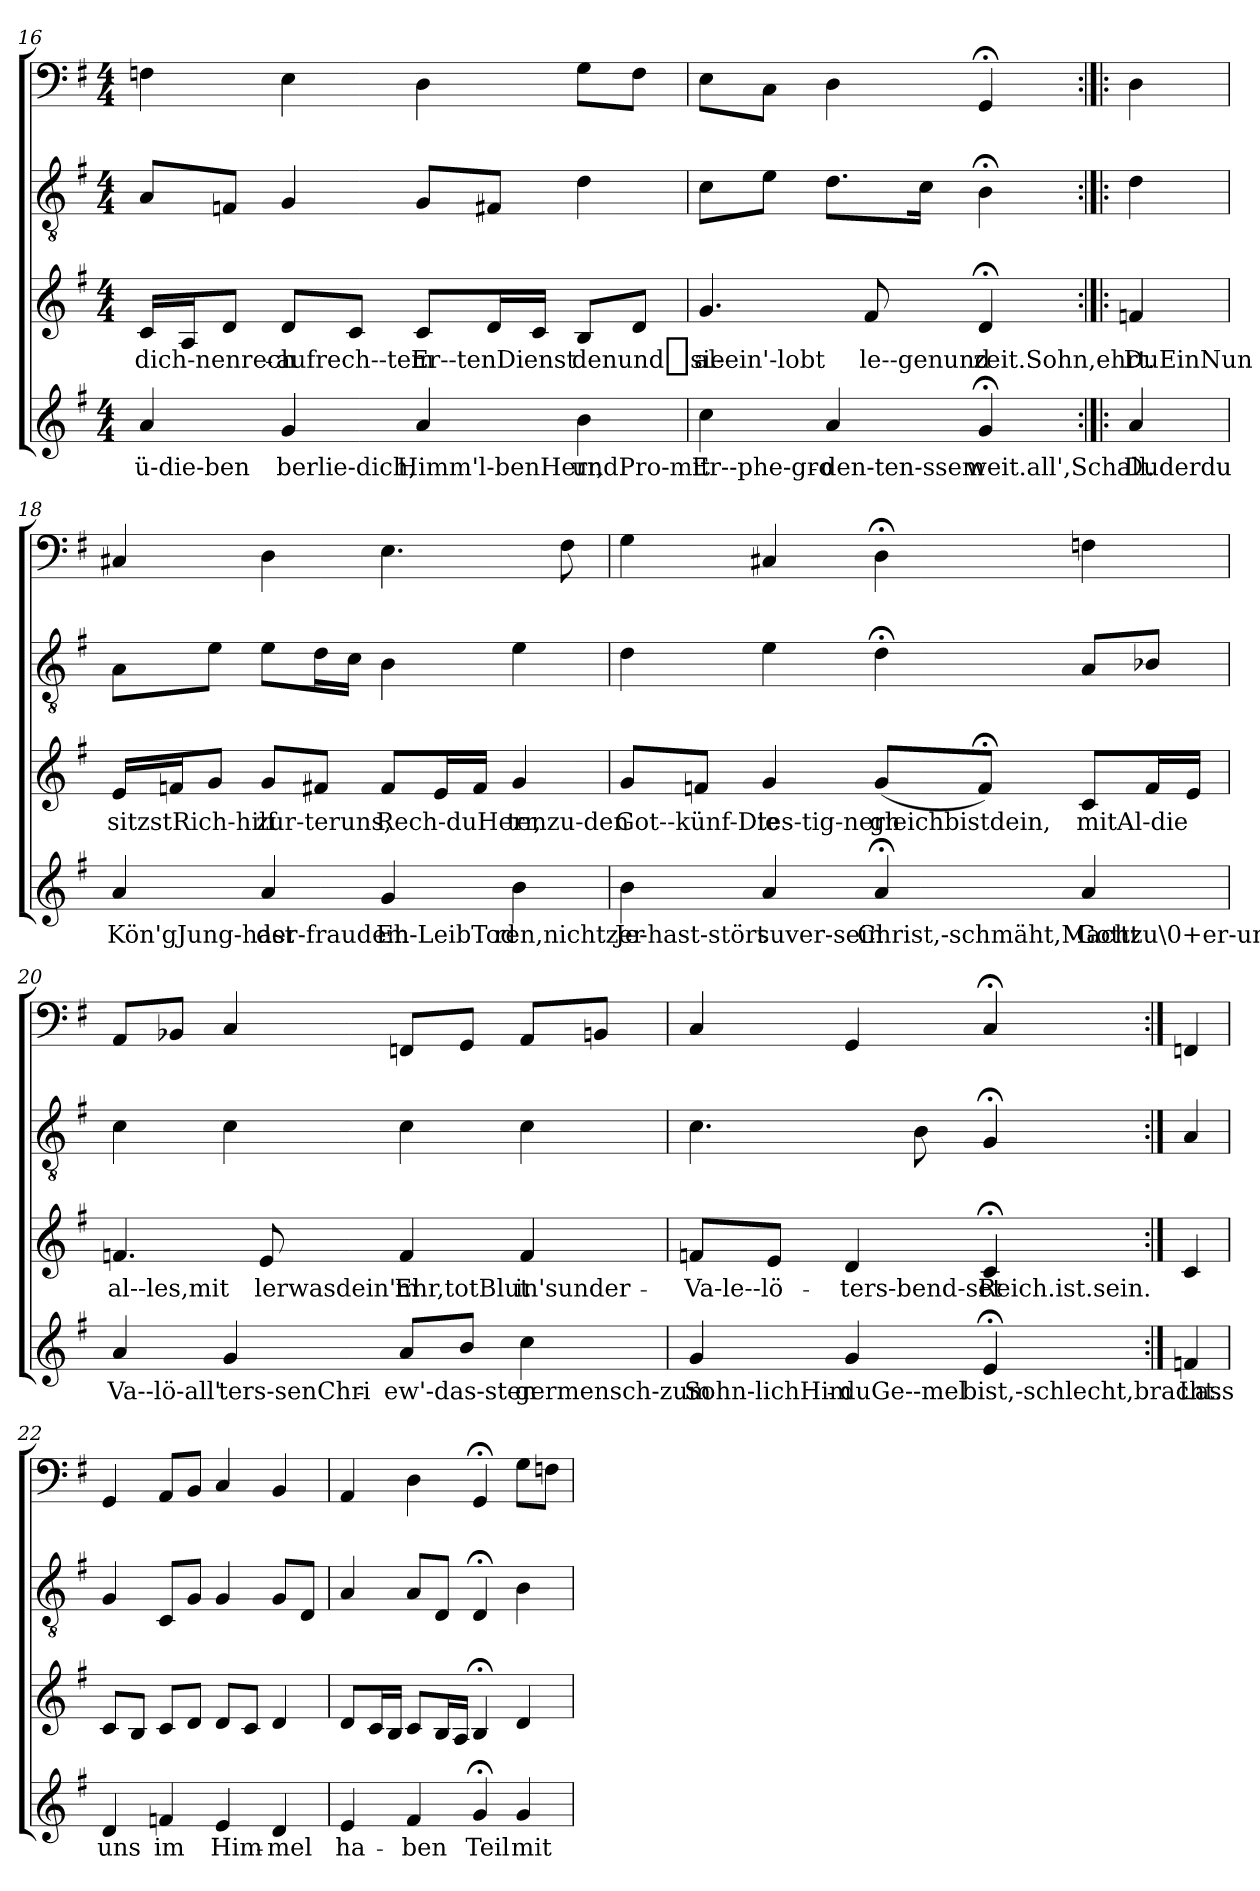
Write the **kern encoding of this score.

**kern	**text	**kern	**text	**kern	**kern
*part4	*part4	*part3	*part3	*part2	*part1
*staff4	*staff4	*staff3	*staff3	*staff2	*staff1
*clefG2	*	*clefG2	*	*clefGv2	*clefF4
*k[f#]	*	*k[f#]	*	*k[f#]	*k[f#]
*e:	*	*e:	*	*e:	*e:
*M4/4	*	*M4/4	*	*M4/4	*M4/4
=16	=16	=16	=16	=16	=16
4a/	ü-die-ben	16c/LL	dich-nenrech-	8A/L	4Fn\
.	.	16A/J	.	.	.
.	.	8d/J	.	8Fn/J	.
4g/	-berlie-dich,	8d/L	aufrech--tem	4G/	4E\
.	.	8c/J	.	.	.
4a/	Himm'l-benHerr,	8c/L	Er--tenDienst	8G/L	4D\
.	.	16d/L	.	8F#X/J	.
.	.	16c/JJ	.	.	.
4b\	undPro-mit	8B/L	-denund_sie	4d\	8G\L
.	.	8d/J	.	.	8F\J
=17	=17	=17	=17	=17	=17
4cc\	Er--phe-gro-	4.g/	al-ein'-lobt	8c\L	8E\L
.	.	.	.	8e\J	8C\J
4a/	-den-ten-ssem	.	.	8.d\L	4D\
.	.	8f#/	-le--genund	.	.
.	.	.	.	16c\Jk	.
4g;</	weit.all',Schall.	4d;</	-zeit.Sohn,ehrt.	4B;<\	4GG;</
=:|!|:	=:|!|:	=:|!|:	=:|!|:	=:|!|:	=:|!|:
4a/	Duderdu	4fn/	DuEinNun	4d\	4D\
=18	=18	=18	=18	=18	=18
4a/	Kön'gJung-hast	16e/LL	sitzstRich-hilf	8A\L	4C#X/
.	.	16fn/J	.	.	.
.	.	8g/J	.	8e\J	.
4a/	der-fraudem	8g/L	zur-teruns,	8e\L	4D\
.	.	8f#X/J	.	16d\L	.
.	.	.	.	16c\JJ	.
4g/	Eh-LeibTod	8f#/L	Rech-duHerr,	4B\	4.E\
.	.	16e/L	.	.	.
.	.	16f#/JJ	.	.	.
4b\	-ren,nichtzer-	4g/	-tenzu-den	4e\	.
.	.	.	.	.	8F#\
=19	=19	=19	=19	=19	=19
4b\	Je-hast-stört	8g/L	Got--künf-Die-	4d\	4G\
.	.	8fn/J	.	.	.
4a/	-suver-sein	4g/	-tes-tig-nern	4e\	4C#X/
4a;</	Christ,-schmäht,Macht	(8g/L	gleichbistdein,	4d;<\	4D;<\
.	.	8f;</J)	.	.	.
4a/	Gottzu\0+er-und	8c/L	mitAl-die	8A/L	4Fn\
.	.	16f/L	.	8B-X/J	.
.	.	16e/JJ	.	.	.
=20	=20	=20	=20	=20	=20
4a/	Va--lö-all'	4.fn/	al--les,mit	4c\	8AA/L
.	.	.	.	.	8BB-X/J
4g/	-ters-senChri-	.	.	4c\	4C/
.	.	8e/	-lerwasdein'm	.	.
8a/L	ew'-das-sten	4f/	Ehr,totBlut	4c\	8FFn/L
8b/J	.	.	.	.	8GG/J
4cc\	-germensch-zum	4f/	in'sunder-	4c\	8AA/L
.	.	.	.	.	8BBn/J
=21	=21	=21	=21	=21	=21
4g/	Sohn-lichHim-	8fn/L	Va-le--lö-	4.c\	4C/
.	.	8e/J	.	.	.
4g/	duGe--mel	4d/	-ters-bend-set	.	4GG/
.	.	.	.	8B\	.
4e;</	bist,-schlecht,bracht.	4c;</	Reich.ist.sein.	4G;</	4C;</
=:|!	=:|!	=:|!	=:|!	=:|!	=:|!
4fn/	Lass	4c/	.	4A/	4FFn/
=22	=22	=22	=22	=22	=22
4d/	uns	8c/L	.	4G/	4GG/
.	.	8B/J	.	.	.
4fn/	im	8c/L	.	8C/L	8AA/L
.	.	8d/J	.	8G/J	8BB/J
4e/	Him-	8d/L	.	4G/	4C/
.	.	8c/J	.	.	.
4d/	-mel	4d/	.	8G/L	4BB/
.	.	.	.	8D/J	.
=23	=23	=23	=23	=23	=23
4e/	ha-	8d/L	.	4A/	4AA/
.	.	16c/L	.	.	.
.	.	16B/JJ	.	.	.
4f#/	-ben	8c/L	.	8A/L	4D\
.	.	16B/L	.	8D/J	.
.	.	16A/JJ	.	.	.
4g;</	Teil	4B;</	.	4D;</	4GG;</
4g/	mit	4d/	.	4B\	8G\L
.	.	.	.	.	8Fn\J
=	=	=	=	=	=
*-	*-	*-	*-	*-	*-
